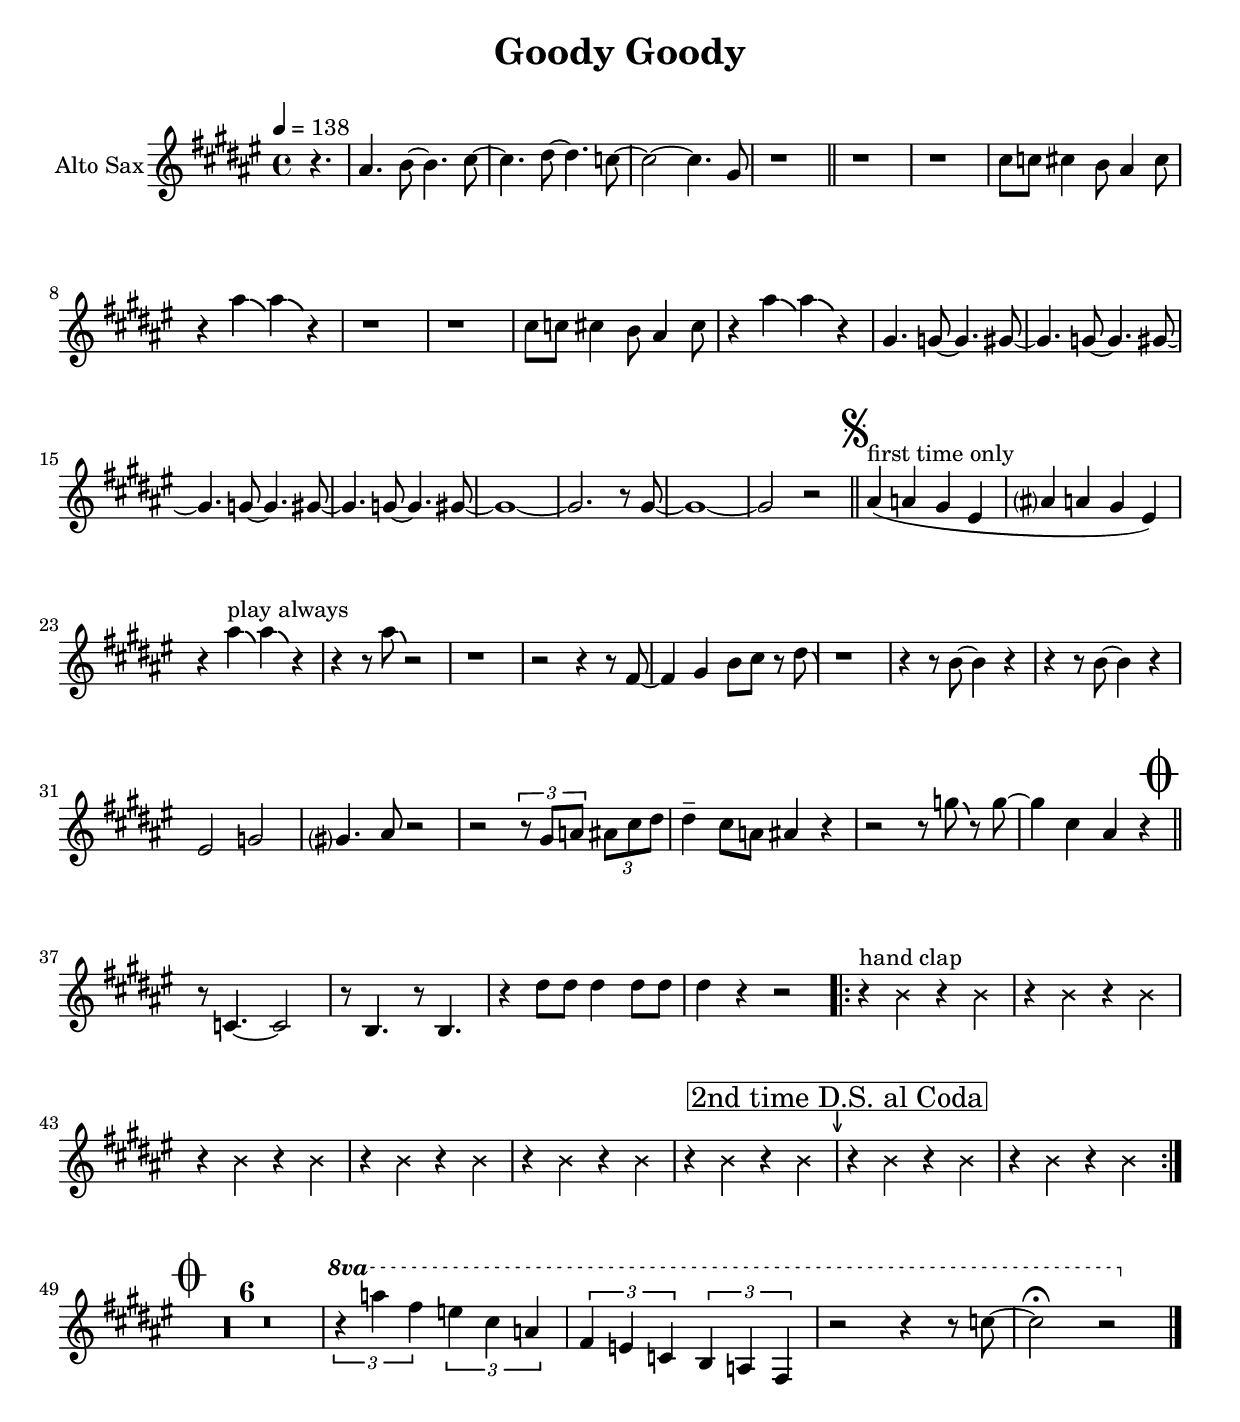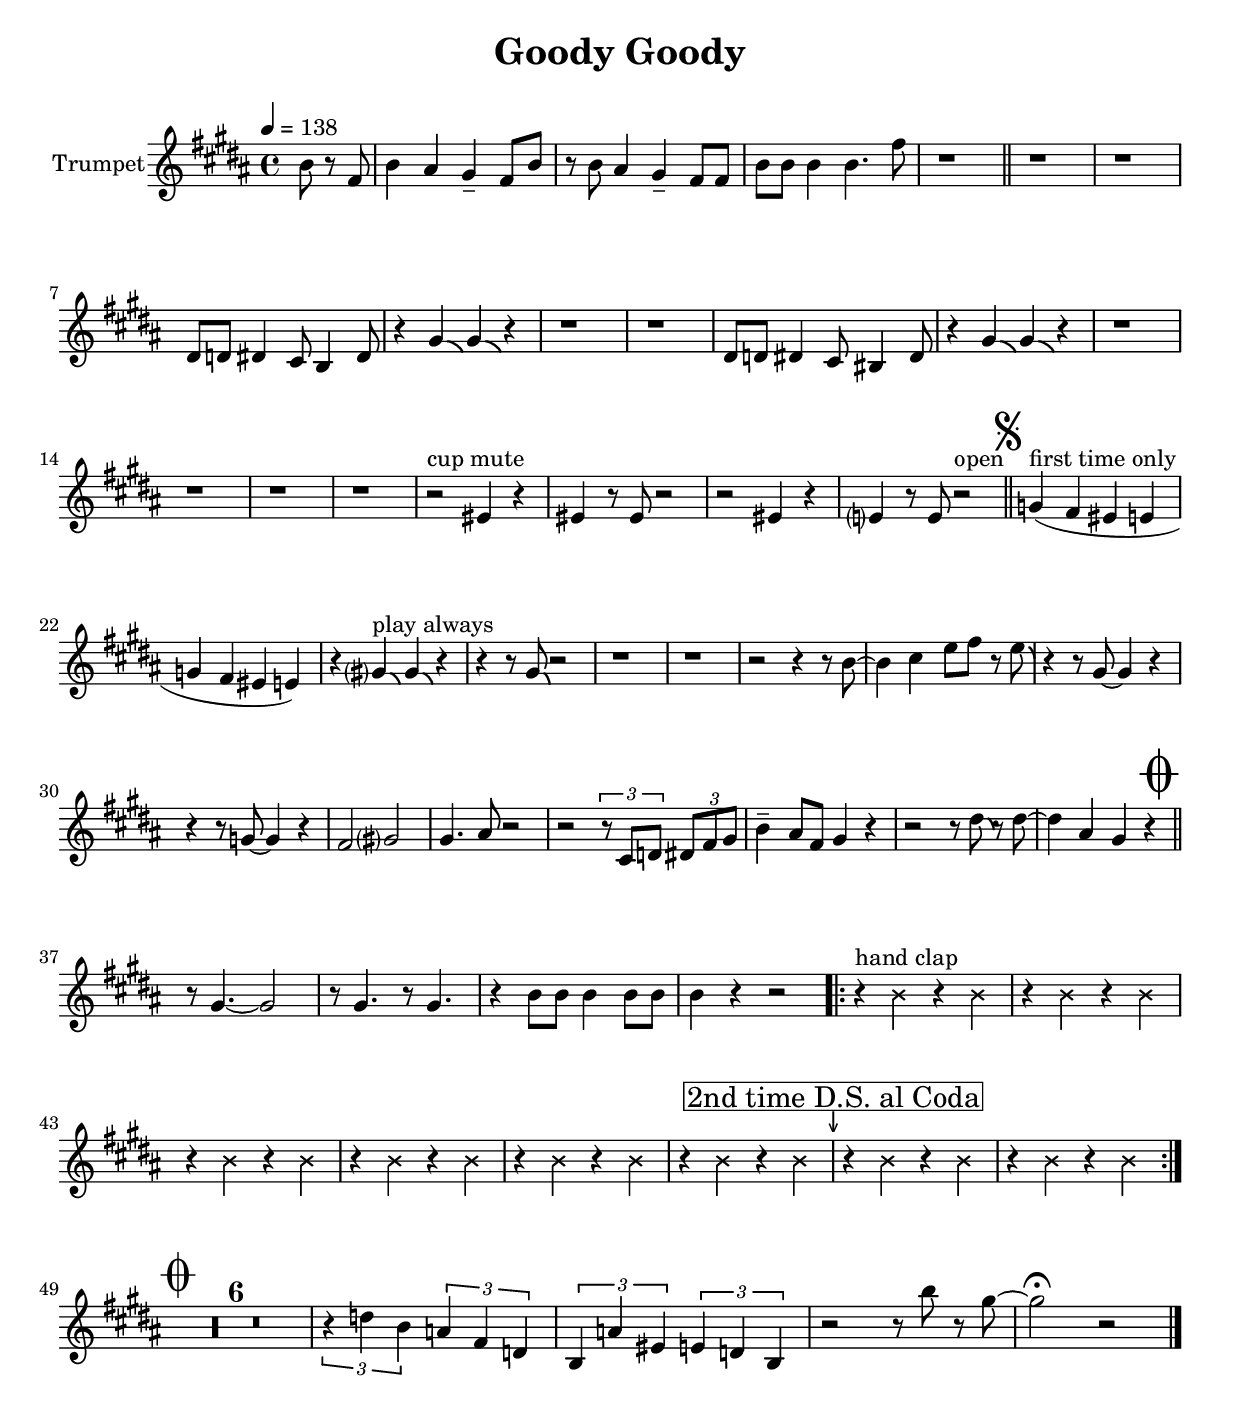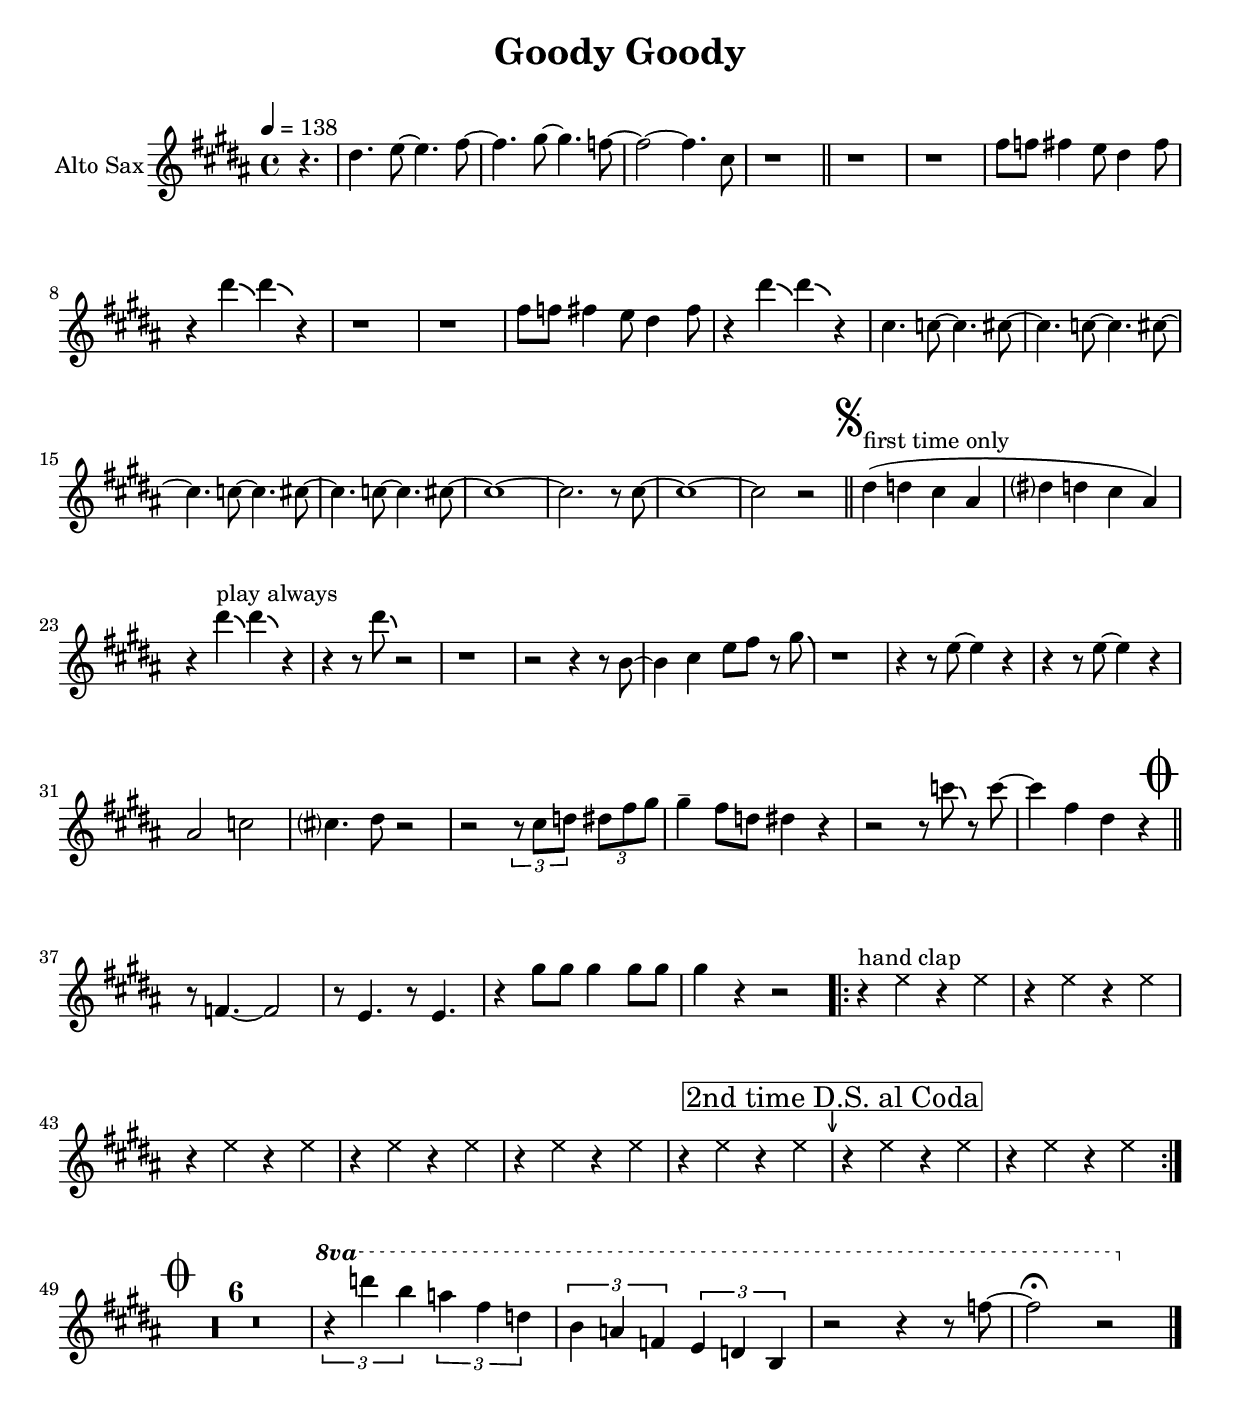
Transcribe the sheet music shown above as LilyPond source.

#(ly:set-option 'relative-includes #t)
\version "2.18.0"
\include "lib.ly"

\header {
  title = "Goody Goody"
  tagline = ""
}

\paper {
  markup-system-spacing #'padding = #3 %space after title
}

global = {
  \time 4/4
  \key f \major
  \clef "violin"
  \set Score.skipBars = ##t % combine multi-rests
  \accidentalStyle "modern-voice-cautionary" % print some reduntant accidentals in parenthesis, e.g. (#)
}

structure = {
  \tempo 4 = 138
  \partial 4.
  s4.
  s1*4  % intro
  \bar "||"
  s1*16 % A
  \bar "||"
  \pSegno
  s1*16 % B
  s1*0 \rightBreakMark \markup { \right-align \fontsize #3 \musicglyph #"scripts.coda" }
  \bar "||"
  s1*4
  s1*6 \centerMark \markup { \center-column { \line { \box {"2nd time D.S. al Coda"} } \line{"↓"} } }
  s1*2
  \pCoda
  s1*10 % coda
  \bar "|."
}

remarks = \lyricmode {
  % \skip 1*34
  % \markupBox "Solo tp"
}

chorusChords = \chordmode {
}

soloChords = \chordmode {
}

theChords = {
  % s1*4
  % \chorusChords
  % s1*4
  % \set Score.proportionalNotationDuration = #(ly:make-moment 1 8 )
  % \soloChords
  % \unset Score.proportionalNotationDuration
}


trumpetChords = \transpose c c \theChords
altoChords = \transpose c c \theChords

slTp = \relative c''' { as4 as as as }
slAs = \relative c'' { des4 des des des }

trumpet = \transpose ges c \relative c'' {
  \global
  \set Staff.instrumentName = #"Trumpet"
  \partial 4.
  f8 r c | f4 e d-- c8 f | r f e4 d-- c8 c | f f f4 f4. c'8 | r1 |
  r1 | r | a,8 as a4 g8 f4 a8 | r4 d\fall d\fall r |
  r1 | r | a8 as a4 g8 fis4 a8 | r4 d\fall d\fall r |
  r1 | r | r | r |
  r2^"cup mute" b4 r | b r8 b r2 | r2 b4 r | bes r8 bes r2^"open" |
  des4^"first time only"( c b bes | des c b bes) | r4 d^"play always"\fall d\fall r4 | r4 r8 d\fall r2 |
  r1 | %TODO: background
  r1 | r2 r4 r8 f~ | f4 g bes8 c r bes\fall
  r4 r8 d,~ d4 r | r4 r8 des~ des4 r | c2 d | d4. e8 r2 |
  r2 \tuplet 3/2 {r8 g, as} \tuplet 3/2 {a c d} | f4-- e8 c d4 r |
  r2 r8 a'\fall r a~ | a4 e d r
  r8 d4.~ d2 | r8 d4. r8 d4. | r4 f8 f f4 f8 f8 | f4 r r2

  \repeat volta 2 {
    \cross
    r4^"hand clap" f r f \repeat unfold 7 {r4 f r f}
    \endCross
  }

  R1*6 % TODO: background
  \tuplet 3/2 {r4 as f} \tuplet 3/2 {es c as} | \tuplet 3/2 {f es' b} \tuplet 3/2 {bes as f} | r2 r8 f'' r8 d8~ | d2 \fermata r2
}

breaksTp = {
  \partial 4.
  s4.
  s1*4
  s1*16
  s1*16 \break
  s1*4
  s1*8  \break
}

altoSax = \transpose ces c \relative c'' {
  \global
  \set Staff.instrumentName = #"Alto Sax"
  \partial 4.
  r4.
  a4. bes8~ bes4. c8~ | c4. d8~ d4. ces8~ | ces2~ ces4. g8 | r1 |
  r1 | r | c8 ces c4 bes8 a4 c8 | r4 a'\fall a\fall r4
  r1 | r | c,8 ces c4 bes8 a4 c8 | r4 a'\fall a\fall r4
  g,4. ges8~ ges4. g8~ | g4. ges8~ ges4. g8~ | g4. ges8~ ges4. g8~ | g4. ges8~ ges4. g8~ |
  g1~ | g2. r8 g8~ | g1~ | g2 r
  a4^"first time only"( as g e | a as g e) | r4 a'^"play always"\fall a\fall r4 | r4 r8 a\fall r2 |
  r1 | %TODO: background
  r2 r4 r8 f,~ | f4 g bes8 c r d\fall | r1 |
  r4 r8 bes~ bes4 r | r4 r8 bes~ bes4 r | e,2 ges | g4. a8 r2 |
  r2 \tuplet 3/2 {r8 g as} \tuplet 3/2 {a c d} | d4-- c8 as a4 r |
  r2 r8 ges'\fall r ges~ | ges4 c, a r |
  r8 ces,4.~ ces2 | r8 bes4. r8 bes4. | r4 d'8 d d4 d8 d8 | d4 r r2

  \repeat volta 2 {
    \cross
    r4^"hand clap" bes r bes \repeat unfold 7 {r4 bes r bes}
    \endCross
  }

  R1*6 % TODO: background
  \ottava #1
  \set Staff.ottavation = #"8va"
  \tuplet 3/2 {r4 as'' f} \tuplet 3/2 {es c as} | \tuplet 3/2 {f es ces} \tuplet 3/2 {bes as f} | r2 r4 r8 ces''8~ | ces2 \fermata r2
  \ottava #0
}

breaksAs = {
  \partial 4.
  s4.
  s1*4
  s1*16
  s1*16 \break
  s1*4
  s1*8  \break
}

% \book {
%   \score {
%     \midi { }
%     <<
%       \lyricsAbove \remarks
%       \new ChordNames \trumpetChords
%       \new Staff = "trumpet" <<
%         \structure
%         \trumpet
%       >>
%       % \new Staff \trumpet
%       \new ChordNames \altoChords
%       \new Staff = "altoSax" <<
%         \altoSax
%       >>
%     >>
%   }
% }
\book {
  \bookOutputSuffix "tp"
  \paper {
    system-system-spacing #'basic-distance = #16
  }
  \paper {
    % fit on one page
    % system-system-spacing = #'(
    %   (basic-distance . 10)
    %   (minimum-distance . 0)
    %   (padding . 0)
    %   (stretchability . 0))
  }
  \score {
    <<
      \lyricsAbove \remarks
      \new ChordNames \trumpetChords
      \new Staff = "trumpet" <<
        \structure
        \breaksTp
        \trumpet
      >>
    >>
  }
}
\book {
  \bookOutputSuffix "as"
  \paper {
    system-system-spacing #'basic-distance = #16
  }
  \score {
    <<
      \lyricsAbove \remarks
      \new ChordNames \altoChords
      \new Staff = "altoSax" <<
        \structure
        \breaksAs
        \altoSax
      >>
    >>
  }
}

tenorSax = \transpose bes, es \altoSax
tenorChords = \transpose bes es \altoChords
\book {
  \bookOutputSuffix "ts"
  \paper {
    system-system-spacing #'basic-distance = #16
  }
  \score {
    <<
      \lyricsAbove \remarks
      \new ChordNames \tenorChords
      \new Staff = "tenorSax" <<
        \structure
        \breaksAs
        \tenorSax
      >>
    >>
  }
}
